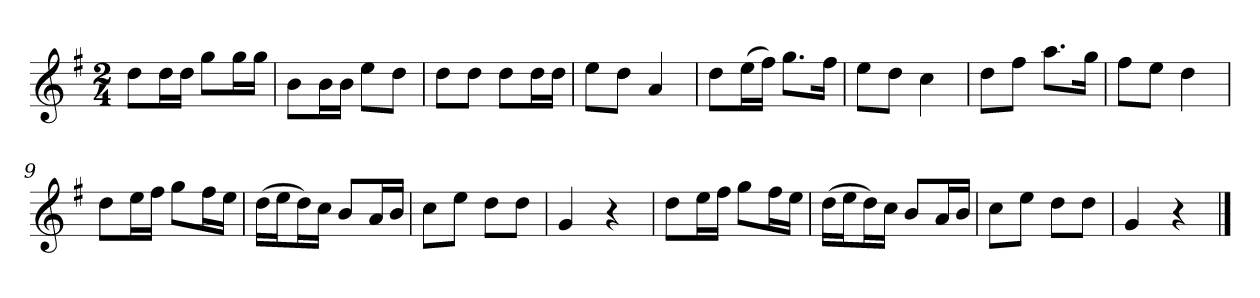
**kern
*part1
*staff1
*k[f#]
*M2/4
*MM120
=1
8ddL
16ddL
16ddJJ
8ggL
16ggL
16ggJJ
=2
8bL
16bL
16bJJ
8eeL
8ddJ
=3
8ddL
8ddJ
8ddL
16ddL
16ddJJ
=4
8eeL
8ddJ
4a
=5
8ddL
(16eeL
16ff#JJ)
8.ggL
16ff#Jk
=6
8eeL
8ddJ
4cc
=7
8ddL
8ff#J
8.aaL
16ggJk
=8
8ff#L
8eeJ
4dd
=9
8ddL
16eeL
16ff#JJ
8ggL
16ff#L
16eeJJ
=10
(16ddLL
16eeJ
16ddL)
16ccJJ
8bL
16aL
16bJJ
=11
8ccL
8eeJ
8ddL
8ddJ
=12
4g
4r
=13
8ddL
16eeL
16ff#JJ
8ggL
16ff#L
16eeJJ
=14
(16ddLL
16eeJ
16ddL)
16ccJJ
8bL
16aL
16bJJ
=15
8ccL
8eeJ
8ddL
8ddJ
=16
4g
4r
==
*-
